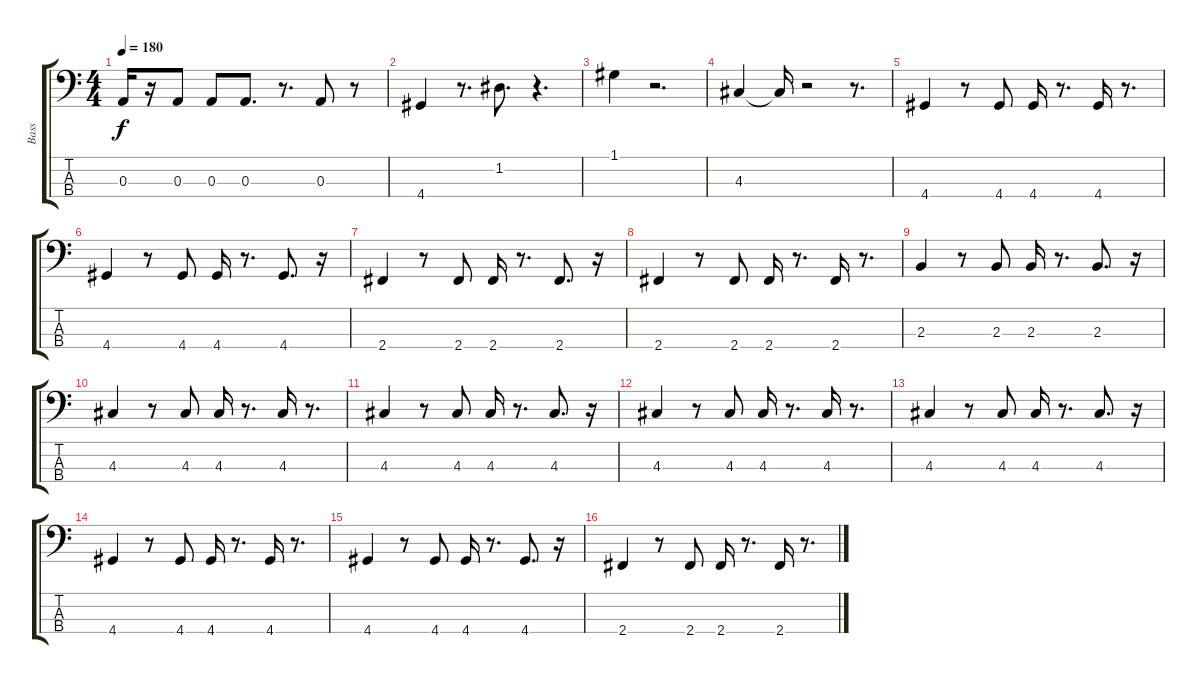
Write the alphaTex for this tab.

\track ("Bass" "Bass") {instrument electricbassfinger}
\staff {score tabs}
\tuning (G2 D2 A1 E1) {hide}
\ts (4 4)
\tempo 180
\clef f4
\ks c
0.3.16{dy f} r.16 0.3.8 0.3.8 0.3.8{d} r.8{d} 0.3.8 r.8 |
4.4.4 r.8{d} 1.2.8{d} r.4{d} |
1.1.4 r.2{d} |
4.3.4 4.3{t}.16 r.2 r.8{d} |
4.4.4 r.8 4.4.8 4.4.16 r.8{d} 4.4.16 r.8{d} |
4.4.4 r.8 4.4.8 4.4.16 r.8{d} 4.4.8{d} r.16 |
2.4.4 r.8 2.4.8 2.4.16 r.8{d} 2.4.8{d} r.16 |
2.4.4 r.8 2.4.8 2.4.16 r.8{d} 2.4.16 r.8{d} |
2.3.4 r.8 2.3.8 2.3.16 r.8{d} 2.3.8{d} r.16 |
4.3.4 r.8 4.3.8 4.3.16 r.8{d} 4.3.16 r.8{d} |
4.3.4 r.8 4.3.8 4.3.16 r.8{d} 4.3.8{d} r.16 |
4.3.4 r.8 4.3.8 4.3.16 r.8{d} 4.3.16 r.8{d} |
4.3.4 r.8 4.3.8 4.3.16 r.8{d} 4.3.8{d} r.16 |
4.4.4 r.8 4.4.8 4.4.16 r.8{d} 4.4.16 r.8{d} |
4.4.4 r.8 4.4.8 4.4.16 r.8{d} 4.4.8{d} r.16 |
2.4.4 r.8 2.4.8 2.4.16 r.8{d} 2.4.16 r.8{d}
